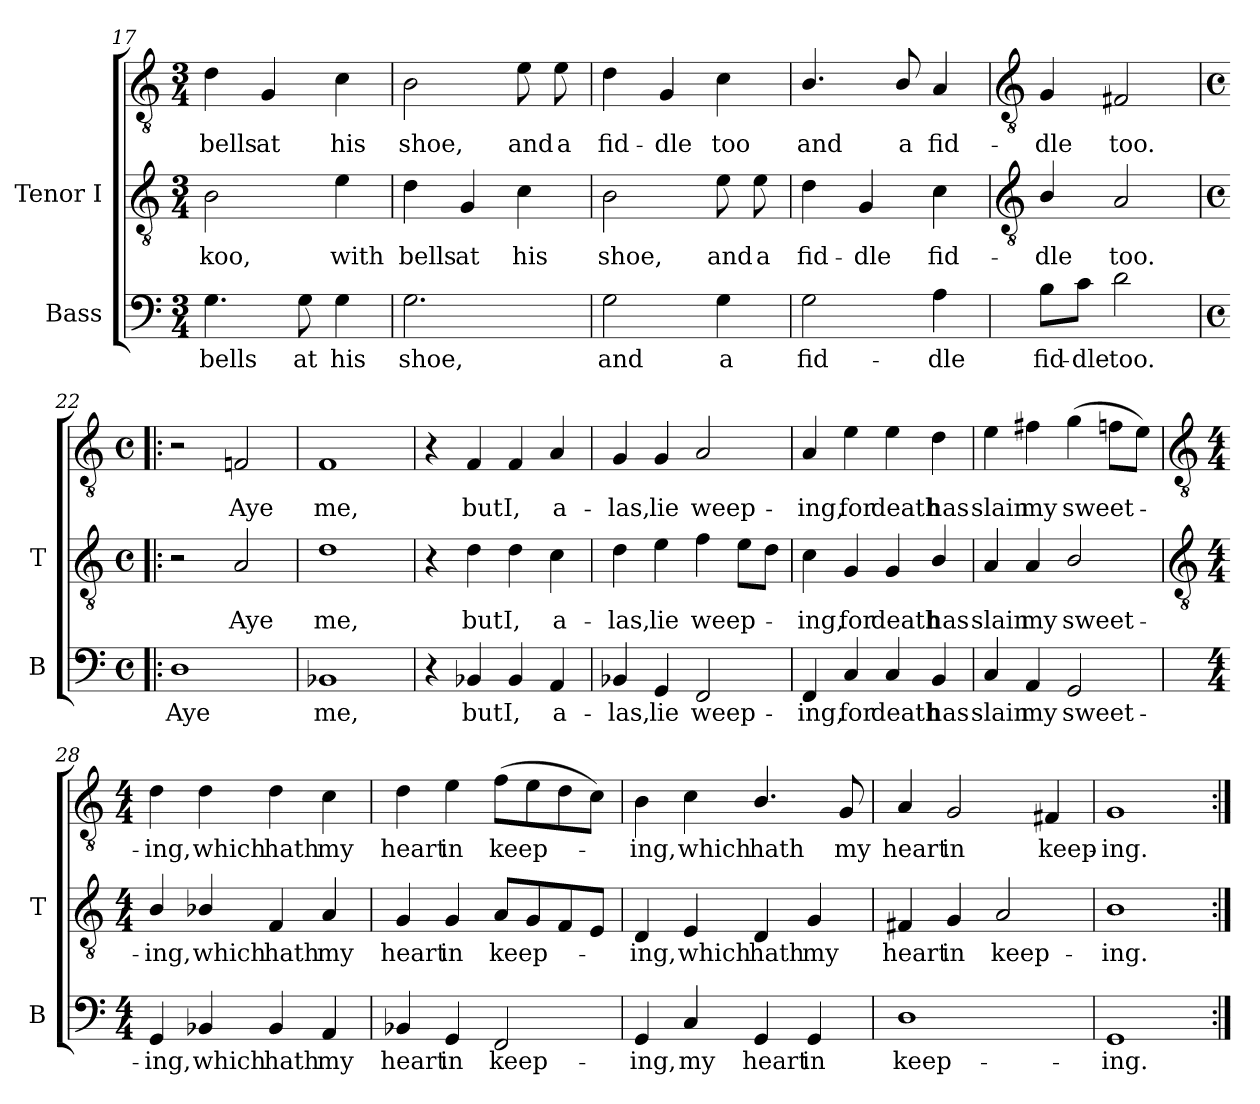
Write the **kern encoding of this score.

**kern	**text	**kern	**text	**kern	**text
*part2	*part2	*part1	*part1	*part1	*part1
*staff3	*staff3	*staff2	*staff2	*staff1	*staff1
*I"Bass	*	*I"Tenor I	*	*	*
*I'B	*	*I'T	*	*	*
*clefF4	*	*clefGv2	*	*clefGv2	*
*k[]	*	*k[]	*	*k[]	*
*C:	*	*C:	*	*C:	*
*M3/4	*	*M3/4	*	*M3/4	*
=17	=17	=17	=17	=17	=17
!	!LO:LY:b	!	!LO:LY:b	!	!LO:LY:b
4.G	bells	2B	koo,	4d	-bells
!	!	!	!	!	!LO:LY:b
.	.	.	.	4G	at
!	!LO:LY:b	!	!	!	!
8G	at	.	.	.	.
!	!LO:LY:b	!	!LO:LY:b	!	!LO:LY:b
4G	his	4e	with	4c	his
=18	=18	=18	=18	=18	=18
!	!LO:LY:b	!	!LO:LY:b	!	!LO:LY:b
2.G	shoe,	4d	bells	2B	shoe,
!	!	!	!LO:LY:b	!	!
.	.	4G	at	.	.
!	!	!	!LO:LY:b	!	!LO:LY:b
.	.	4c	his	8e	and
!	!	!	!	!	!LO:LY:b
.	.	.	.	8e	a
=19	=19	=19	=19	=19	=19
!	!LO:LY:b	!	!LO:LY:b	!	!LO:LY:b
2G	and	2B	shoe,	4d	fid-
!	!	!	!	!	!LO:LY:b
.	.	.	.	4G	-dle
!	!LO:LY:b	!	!LO:LY:b	!	!LO:LY:b
4G	a	8e	and	4c	too
!	!	!	!LO:LY:b	!	!
.	.	8e	a	.	.
=20	=20	=20	=20	=20	=20
!	!LO:LY:b	!	!LO:LY:b	!	!LO:LY:b
2G	fid-	4d	-fid-	4.B/	and
!	!	!	!LO:LY:b	!	!
.	.	4G	-dle	.	.
!	!	!	!	!	!LO:LY:b
.	.	.	.	8B/	a
!	!LO:LY:b	!	!LO:LY:b	!	!LO:LY:b
4A	-dle	4c	fid-	4A	fid-
!!LO:LB:g=z
=21	=21	=21	=21	=21	=21
*	*	*clefGv2	*	*clefGv2	*
!	!LO:LY:b	!	!LO:LY:b	!	!LO:LY:b
8B\L	fid-	4B/	dle	4G	-dle
!	!LO:LY:b	!	!	!	!
8c\J	-dle	.	.	.	.
!	!LO:LY:b	!	!LO:LY:b	!	!LO:LY:b
2d	too.	2A	too.	2F#X	too.
=22!|:	=22!|:	=22!|:	=22!|:	=22!|:	=22!|:
*M4/4	*	*M4/4	*	*M4/4	*
*met(c)	*	*met(c)	*	*met(c)	*
!	!LO:LY:b	!	!	!	!
1D	Aye	2r	.	2r	.
!	!	!	!LO:LY:b	!	!LO:LY:b
.	.	2A	Aye	2Fn	Aye
=23	=23	=23	=23	=23	=23
!	!LO:LY:b	!	!LO:LY:b	!	!LO:LY:b
1BB-X	me,	1d	me,	1F	me,
=24	=24	=24	=24	=24	=24
4r	.	4r	.	4r	.
!	!LO:LY:b	!	!LO:LY:b	!	!LO:LY:b
4BB-X	but	4d	-but	4F	but
!	!LO:LY:b	!	!LO:LY:b	!	!LO:LY:b
4BB-	I,	4d	I,	4F	I,
!	!LO:LY:b	!	!LO:LY:b	!	!LO:LY:b
4AA	a-	4c	a-	4A	a-
=25	=25	=25	=25	=25	=25
!	!LO:LY:b	!	!LO:LY:b	!	!LO:LY:b
4BB-X	-las,	4d	-las,	4G	-las,
!	!LO:LY:b	!	!LO:LY:b	!	!LO:LY:b
4GG	lie	4e	lie	4G	lie
!	!LO:LY:b	!	!LO:LY:b	!	!LO:LY:b
2FF	weep-	4f	weep-	2A	weep-
.	.	8eL	.	.	.
.	.	8dJ	.	.	.
=26	=26	=26	=26	=26	=26
!	!LO:LY:b	!	!LO:LY:b	!	!LO:LY:b
4FF	-ing,	4c	ing,	4A	-ing,
!	!LO:LY:b	!	!LO:LY:b	!	!LO:LY:b
4C	for	4G	for	4e	for
!	!LO:LY:b	!	!LO:LY:b	!	!LO:LY:b
4C	death	4G	death	4e	death
!	!LO:LY:b	!	!LO:LY:b	!	!LO:LY:b
4BB	has	4B/	has	4d	has
=27	=27	=27	=27	=27	=27
!	!LO:LY:b	!	!LO:LY:b	!	!LO:LY:b
4C	slain	4A	slain	4e	slain
!	!LO:LY:b	!	!LO:LY:b	!	!LO:LY:b
4AA	my	4A	my	4f#X	my
!	!LO:LY:b	!	!LO:LY:b	!	!LO:LY:b
2GG	sweet-	2B/	sweet-	(>4g	sweet-
.	.	.	.	8fnL	.
.	.	.	.	8eJ)	.
!!LO:LB:g=z
=28	=28	=28	=28	=28	=28
*	*	*clefGv2	*	*clefGv2	*
*M4/4	*	*M4/4	*	*M4/4	*
!	!LO:LY:b	!	!LO:LY:b	!	!LO:LY:b
4GG	-ing,	4B/	ing,	4d	-ing,
!	!LO:LY:b	!	!LO:LY:b	!	!LO:LY:b
4BB-X	which	4B-X/	which	4d	which
!	!LO:LY:b	!	!LO:LY:b	!	!LO:LY:b
4BB-	hath	4F	hath	4d	hath
!	!LO:LY:b	!	!LO:LY:b	!	!LO:LY:b
4AA	my	4A	my	4c	my
=29	=29	=29	=29	=29	=29
!	!LO:LY:b	!	!LO:LY:b	!	!LO:LY:b
4BB-X	heart	4G	heart	4d	heart
!	!LO:LY:b	!	!LO:LY:b	!	!LO:LY:b
4GG	in	4G	in	4e	in
!	!LO:LY:b	!	!LO:LY:b	!	!LO:LY:b
2FF	keep-	8AL	keep-	(>8fL	keep-
.	.	8G	.	8e	.
.	.	8F	.	8d	.
.	.	8EJ	.	8cJ)	.
=30	=30	=30	=30	=30	=30
!	!LO:LY:b	!	!LO:LY:b	!	!LO:LY:b
4GG	-ing,	4D	ing,	4B	ing,
!	!LO:LY:b	!	!LO:LY:b	!	!LO:LY:b
4C	my	4E	which	4c	which
!	!LO:LY:b	!	!LO:LY:b	!	!LO:LY:b
4GG	heart	4D	hath	4.B/	hath
!	!LO:LY:b	!	!LO:LY:b	!	!
4GG	in	4G	my	.	.
!	!	!	!	!	!LO:LY:b
.	.	.	.	8G	my
=31	=31	=31	=31	=31	=31
!	!LO:LY:b	!	!LO:LY:b	!	!LO:LY:b
1D	keep-	4F#X	-heart	4A	heart
!	!	!	!LO:LY:b	!	!LO:LY:b
.	.	4G	in	2G	in
!	!	!	!LO:LY:b	!	!
.	.	2A	keep-	.	.
!	!	!	!	!	!LO:LY:b
.	.	.	.	4F#X	keep-
=32	=32	=32	=32	=32	=32
!	!LO:LY:b	!	!LO:LY:b	!	!LO:LY:b
1GG	-ing.	1B	ing.	1G	-ing.
=:|!	=:|!	=:|!	=:|!	=:|!	=:|!
*-	*-	*-	*-	*-	*-
